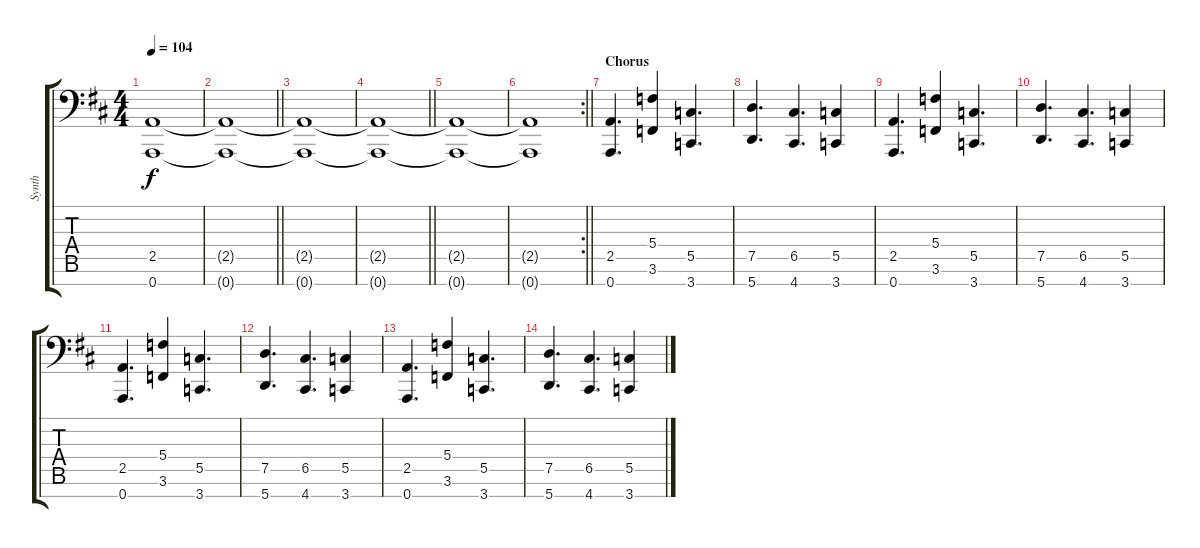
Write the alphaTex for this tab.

\track ("Synth" "Synth") {instrument synthstrings1}
\staff {score tabs}
\tuning (D4 A3 F3 C3 G2 D2 A1) {hide}
\ts (4 4)
\tempo 104
\clef f4
\ks d
(2.5{t} 0.7{t}).1{dy f} |
\barLineRight lightlight
(2.5{t} 0.7{t}).1 |
(2.5{t} 0.7{t}).1 |
\barLineRight lightlight
(2.5{t} 0.7{t}).1 |
(2.5{t} 0.7{t}).1 |
\rc 2
\barLineRight lightlight
(2.5{t} 0.7{t}).1 |
\section ("" "Chorus")
(2.5 0.7).4{d} (5.4 3.6).4 (5.5 3.7).4{d} |
(7.5 5.7).4{d} (6.5 4.7).4{d} (5.5 3.7).4 |
(2.5 0.7).4{d} (5.4 3.6).4 (5.5 3.7).4{d} |
(7.5 5.7).4{d} (6.5 4.7).4{d} (5.5 3.7).4 |
(2.5 0.7).4{d} (5.4 3.6).4 (5.5 3.7).4{d} |
(7.5 5.7).4{d} (6.5 4.7).4{d} (5.5 3.7).4 |
(2.5 0.7).4{d} (5.4 3.6).4 (5.5 3.7).4{d} |
(7.5 5.7).4{d} (6.5 4.7).4{d} (5.5 3.7).4
